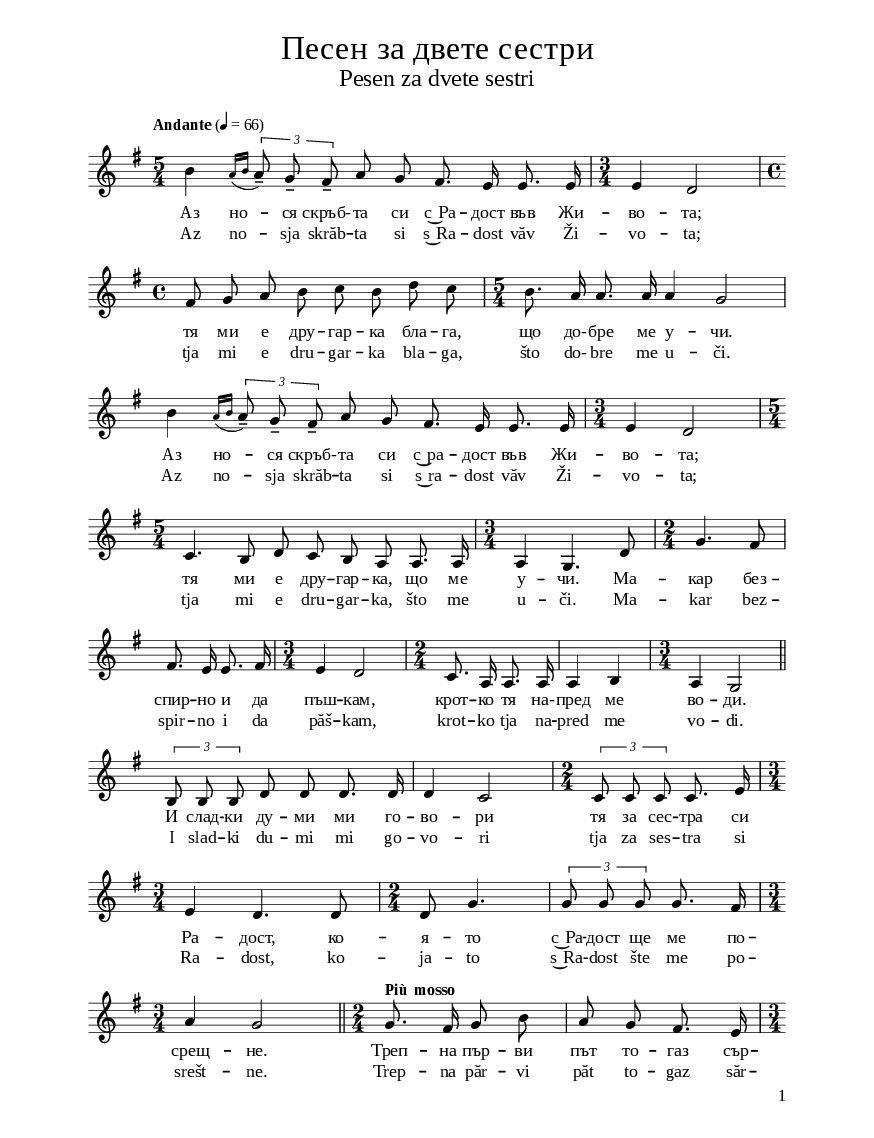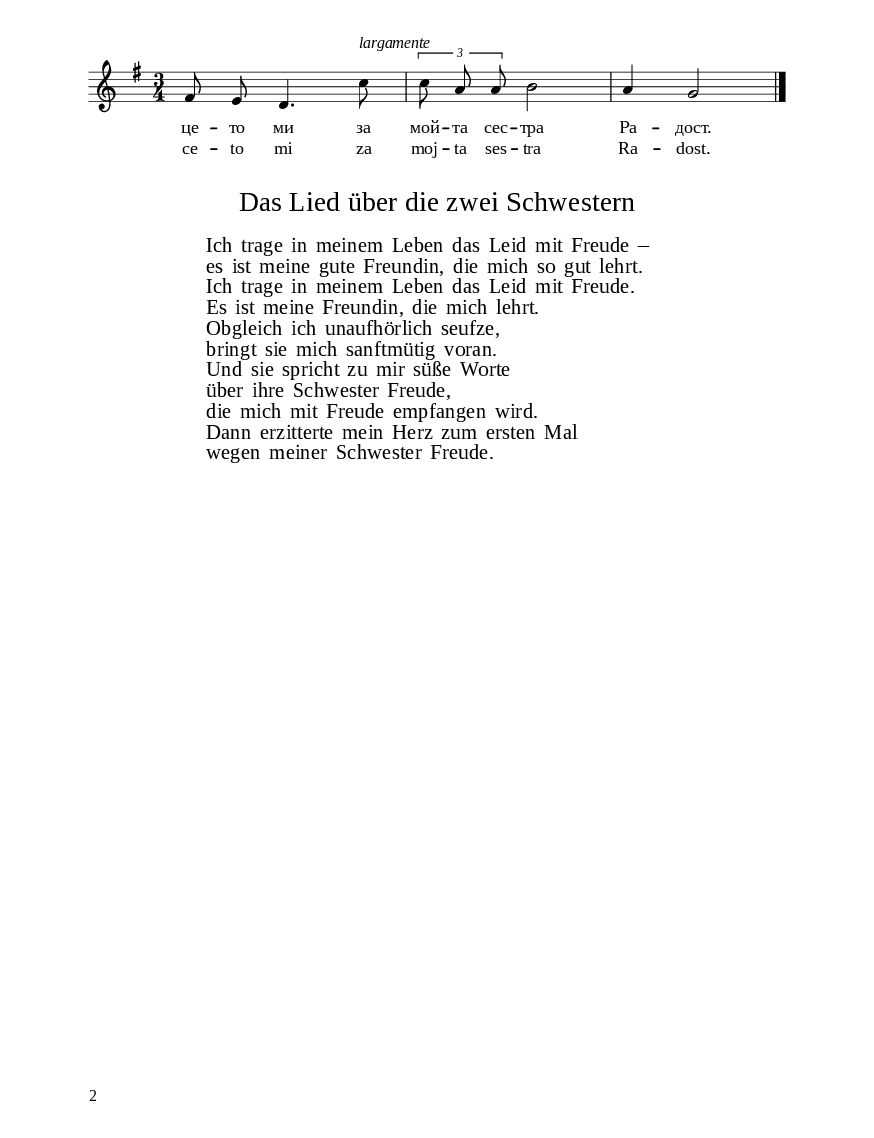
\version "2.24.2"

% include paper part and global functions
\include "include/globals.ily"

\bookpart {
  \label #'ref180
  \tocItem \markup "Песен за двете сестри – Pesen za dvete sestri"
  \include "include/bookpart-paper.ily"
  \score {
    \include "include/score-layout.ily"

    \new Voice \absolute {
      \clef treble
      \key g \major
      \time 5/4
      \tempoFunc "Andante" 4 "66"
      \autoBeamOff
      b'4
      \grace {  a'16 ( [  b'16 ] } \times 2/3 {
        a'8 )
        --  g'8 --  fis'8 --
      }
      a'8  g'8  fis'8.  e'16  e'8. e'16 | % 2
      \time 3/4   % 2
      e'4  d'2 \break | % 3
      \time 4/4   % 3
      fis'8  g'8  a'8  b'8  c''8
      b'8  d''8  c''8 | % 4
      \time 5/4  b'8.  a'16  a'8.  a'16  a'4 g'2 \break | % 5
      b'4
      \grace { a'16 ( [ b'16 ] } \times 2/3 {
        a'8 )
        -- g'8 -- fis'8 --
      }
      a'8 g'8 fis'8. e'16 e'8.
      e'16 | % 6
      \time 3/4  | % 6
      e'4 d'2 \break | % 7
      \time 5/4  | % 7
      c'4. b8 d'8 c'8 b8 a8
      a8. a16 | % 8
      \time 3/4  | % 8
      a4 g4. d'8 | % 9
      \time 2/4  | % 9
      g'4. fis'8 \break |
      fis'8. e'16 e'8. fis'16 | % 11
      \time 3/4  | % 11
      e'4 d'2 | % 12
      \time 2/4  | % 12
      c'8. a16 a8. a16 | % 13
      a4 b4 | % 14
      \time 3/4  | % 14
      a4 g2 \bar "||"
      \break | % 15
      \times 2/3  {
        b8 b8 b8
      }
      d'8 d'8 d'8. d'16 | % 16
      d'4 c'2 | % 17
      \time 2/4  | % 17
      \times 2/3  {
        c'8 c'8 c'8
      }
      c'8. e'16 \break | % 18
      \time 3/4  | % 18
      e'4 d'4. d'8 | % 19
      \time 2/4  | % 19
      d'8 g'4. |
      \times 2/3  {
        g'8 g'8 g'8
      }
      g'8. fis'16 \break | % 21
      \time 3/4  | % 21
      a'4 g'2 \bar "||"
      \time 2/4  | % 22
      g'8. ^\markup{ \bold {Più mosso} } fis'16
      g'8  b'8 | % 23
      a'8 g'8 fis'8. e'16 \break | % 24
      \time 3/4  | % 24
      fis'8 e'8 d'4.  c''8 ^\markup{
        \italic {largamente}
      }
      | % 25
      \times 2/3  {
        c''8 a'8 a'8
      }
      b'2 | % 26
      a'4 g'2 \bar "|."

    }
    \addlyrics {
      Аз  но -- ся "скръб-" -- та си
      с~Ра -- дост във Жи -- во -- та;
      тя ми е дру -- гар -- ка бла --
      га, що "до-" -- бре ме у -- чи. Аз
      но -- ся "скръб-" -- та си
      с~ра -- дост във Жи -- во -- та;
      тя ми е дру -- гар -- ка, що ме
      у -- чи. Ма -- кар без -- спир -- но
      и да пъш -- кам, крот -- ко тя "на-"
      -- пред ме во -- ди. И слад -- ки
      ду -- ми ми го -- во -- ри тя за
      сес -- тра си Ра -- дост, ко -- я --
      то с~Ра -- дост ще ме по -- срещ
      -- не. Треп -- на пър -- ви път то
      -- газ сър -- це -- то ми за мой --
      та сес -- тра Ра -- дост.
    }
      \addlyrics {
      Az  no -- sja skrăb -- ta si
      s~Ra -- dost văv Ži -- vo -- ta;
      tja mi e dru -- gar -- ka bla --
      ga, što "do-" -- bre me u -- či. Az
      no -- sja skrăb -- ta si
      s~ra -- dost văv Ži -- vo -- ta;
      tja mi e dru -- gar -- ka, što me
      u -- či. Ma -- kar bez -- spir -- no
      i da păš -- kam, krot -- ko tja na
      -- pred me vo -- di. I slad -- ki
      du -- mi mi go -- vo -- ri tja za
      ses -- tra si Ra -- dost, ko -- ja --
      to s~Ra -- dost šte me po -- srešt
      -- ne. Trep -- na păr -- vi păt to
      -- gaz săr -- ce -- to mi za moj --
      ta ses -- tra Ra -- dost.
    }


      \header {
        title = \titleFunc "Песен за двете сестри" "Pesen za dvete sestri"
      }

      \midi{}

    } % score



    % include foreign translation(s) of the song
    \version "2.24.2"

\markup \fill-line { \fontsize #deTitleFontSize "Das Lied über die zwei Schwestern" }
\markup \null
\markup \null
\markup \fontsize #deCoupletFontSize {
  \hspace #10
  \override #`(baseline-skip . ,deCoupletBaselineSkip)

  \column {

    \line { " "Ich trage in meinem Leben das Leid mit Freude – }

    \line { " "es ist meine gute Freundin, die mich so gut lehrt. }

    \line { " "Ich trage in meinem Leben das Leid mit Freude.}

    \line { " "Es ist meine Freundin, die mich lehrt.}

    \line { " "Obgleich ich unaufhörlich seufze, }

    \line { " "bringt sie mich sanftmütig voran. }

    \line { " "Und sie spricht zu mir süße Worte}

    \line { " "über ihre Schwester Freude,}

    \line { " "die mich mit Freude empfangen wird.}

    \line { " "Dann erzitterte mein Herz zum ersten Mal }

    \line { " "wegen meiner Schwester Freude.}

  }
}



  } % bookpart

  % Più mosso
  %
